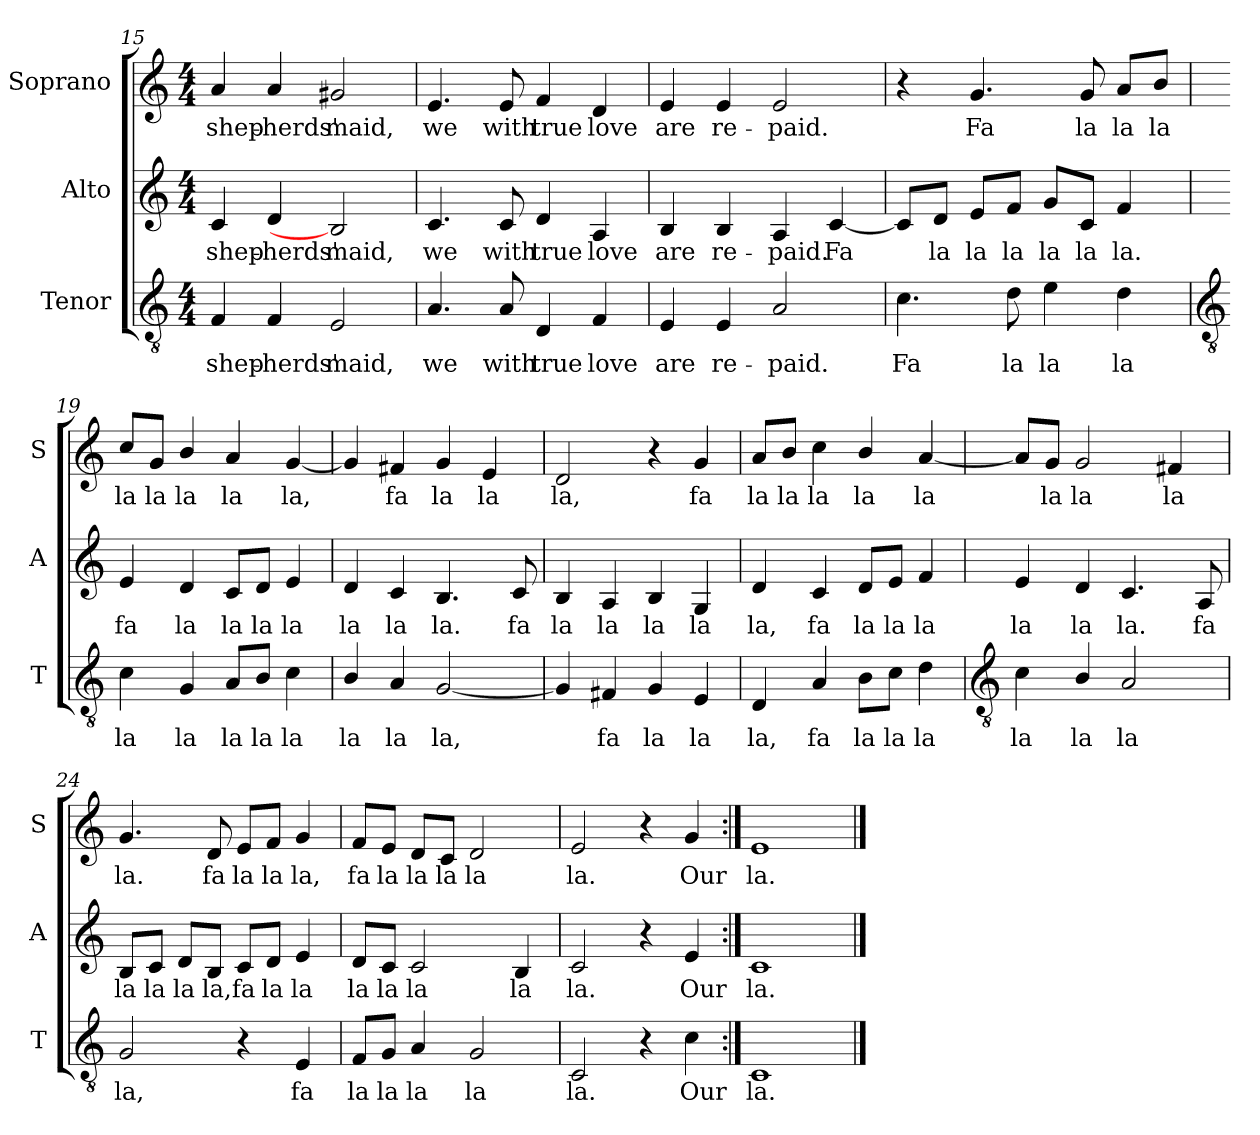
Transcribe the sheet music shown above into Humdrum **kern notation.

**kern	**text	**kern	**text	**kern	**text
*part3	*part3	*part2	*part2	*part1	*part1
*staff3	*staff3	*staff2	*staff2	*staff1	*staff1
*I"Tenor	*	*I"Alto	*	*I"Soprano	*
*I'T	*	*I'A	*	*I'S	*
*clefGv2	*	*clefG2	*	*clefG2	*
*k[]	*	*k[]	*	*k[]	*
*C:	*	*C:	*	*C:	*
*M4/4	*	*M4/4	*	*M4/4	*
=15	=15	=15	=15	=15	=15
!	!LO:LY:b	!	!LO:LY:b	!	!LO:LY:b
4F	shep-	4c	shep-	4a	shep-
!	!LO:LY:b	!	!LO:LY:b	!	!LO:LY:b
4F	-herds'	4d	-herds'	4a	-herds'
!	!LO:LY:b	!	!LO:LY:b	!	!LO:LY:b
2E	maid,	2B]	maid,	2g#X	maid,
=16	=16	=16	=16	=16	=16
!	!LO:LY:b	!	!LO:LY:b	!	!LO:LY:b
4.A	we	4.c	we	4.e	we
!	!LO:LY:b	!	!LO:LY:b	!	!LO:LY:b
8A	with	8c	with	8e	with
!	!LO:LY:b	!	!LO:LY:b	!	!LO:LY:b
4D	true	4d	true	4f	true
!	!LO:LY:b	!	!LO:LY:b	!	!LO:LY:b
4F	love	4A	love	4d	love
=17	=17	=17	=17	=17	=17
!	!LO:LY:b	!	!LO:LY:b	!	!LO:LY:b
4E	are	4B	are	4e	are
!	!LO:LY:b	!	!LO:LY:b	!	!LO:LY:b
4E	re-	4B	re-	4e	re-
!	!LO:LY:b	!	!LO:LY:b	!	!LO:LY:b
2A	-paid.	4A	-paid.	2e	-paid.
!	!	!	!LO:LY:b	!	!
.	.	[4c	Fa	.	.
=18	=18	=18	=18	=18	=18
!	!LO:LY:b	!	!	!	!
4.c	Fa	8c/L]	.	4r	.
!	!	!	!LO:LY:b	!	!
.	.	8d/J	la	.	.
!	!	!	!LO:LY:b	!	!LO:LY:b
.	.	8e/L	la	4.g	Fa
!	!LO:LY:b	!	!LO:LY:b	!	!
8d	la	8f/J	la	.	.
!	!LO:LY:b	!	!LO:LY:b	!	!
4e	la	8g/L	la	.	.
!	!	!	!LO:LY:b	!	!LO:LY:b
.	.	8c/J	la	8g	la
!	!LO:LY:b	!	!LO:LY:b	!	!LO:LY:b
4d	la	4f	la.	8a/L	la
!	!	!	!	!	!LO:LY:b
.	.	.	.	8b/J	la
!!LO:LB:g=z
=19	=19	=19	=19	=19	=19
*clefGv2	*	*	*	*	*
!	!LO:LY:b	!	!LO:LY:b	!	!LO:LY:b
4c	la	4e	fa	8cc/L	la
!	!	!	!	!	!LO:LY:b
.	.	.	.	8g/J	la
!	!LO:LY:b	!	!LO:LY:b	!	!LO:LY:b
4G	la	4d	la	4b/	la
!	!LO:LY:b	!	!LO:LY:b	!	!LO:LY:b
8A/L	la	8c/L	la	4a	la
!	!LO:LY:b	!	!LO:LY:b	!	!
8B/J	la	8d/J	la	.	.
!	!LO:LY:b	!	!LO:LY:b	!	!LO:LY:b
4c	la	4e	la	[4g	la,
=20	=20	=20	=20	=20	=20
!	!LO:LY:b	!	!LO:LY:b	!	!
4B/	la	4d	la	4g]	.
!	!LO:LY:b	!	!LO:LY:b	!	!LO:LY:b
4A	la	4c	la	4f#X	fa
!	!LO:LY:b	!	!LO:LY:b	!	!LO:LY:b
[2G	la,	4.B	la.	4g	la
!	!	!	!	!	!LO:LY:b
.	.	.	.	4e	la
!	!	!	!LO:LY:b	!	!
.	.	8c	fa	.	.
=21	=21	=21	=21	=21	=21
!	!	!	!LO:LY:b	!	!LO:LY:b
4G]	.	4B	la	2d	la,
!	!LO:LY:b	!	!LO:LY:b	!	!
4F#X	fa	4A	la	.	.
!	!LO:LY:b	!	!LO:LY:b	!	!
4G	la	4B	la	4r	.
!	!LO:LY:b	!	!LO:LY:b	!	!LO:LY:b
4E	la	4G	la	4g	fa
=22	=22	=22	=22	=22	=22
!	!LO:LY:b	!	!LO:LY:b	!	!LO:LY:b
4D	la,	4d	la,	8a/L	la
!	!	!	!	!	!LO:LY:b
.	.	.	.	8b/J	la
!	!LO:LY:b	!	!LO:LY:b	!	!LO:LY:b
4A	fa	4c	fa	4cc	la
!	!LO:LY:b	!	!LO:LY:b	!	!LO:LY:b
8B\L	la	8d/L	la	4b/	la
!	!LO:LY:b	!	!LO:LY:b	!	!
8c\J	la	8e/J	la	.	.
!	!LO:LY:b	!	!LO:LY:b	!	!LO:LY:b
4d	la	4f	la	[4a	la
!!LO:LB:g=z
=23	=23	=23	=23	=23	=23
*clefGv2	*	*	*	*	*
!	!LO:LY:b	!	!LO:LY:b	!	!
4c	la	4e	la	8a/L]	.
!	!	!	!	!	!LO:LY:b
.	.	.	.	8g/J	la
!	!LO:LY:b	!	!LO:LY:b	!	!LO:LY:b
4B/	la	4d	la	2g	la
!	!LO:LY:b	!	!LO:LY:b	!	!
2A	la	4.c	la.	.	.
!	!	!	!	!	!LO:LY:b
.	.	.	.	4f#X	la
!	!	!	!LO:LY:b	!	!
.	.	8A	fa	.	.
=24	=24	=24	=24	=24	=24
!	!LO:LY:b	!	!LO:LY:b	!	!LO:LY:b
2G	la,	8B/L	la	4.g	la.
!	!	!	!LO:LY:b	!	!
.	.	8c/J	la	.	.
!	!	!	!LO:LY:b	!	!
.	.	8d/L	la	.	.
!	!	!	!LO:LY:b	!	!LO:LY:b
.	.	8B/J	la,	8d	fa
!	!	!	!LO:LY:b	!	!LO:LY:b
4r	.	8c/L	fa	8e/L	la
!	!	!	!LO:LY:b	!	!LO:LY:b
.	.	8d/J	la	8f/J	la
!	!LO:LY:b	!	!LO:LY:b	!	!LO:LY:b
4E	fa	4e	la	4g	la,
=25	=25	=25	=25	=25	=25
!	!LO:LY:b	!	!LO:LY:b	!	!LO:LY:b
8F/L	la	8d/L	la	8f/L	fa
!	!LO:LY:b	!	!LO:LY:b	!	!LO:LY:b
8G/J	la	8c/J	la	8e/J	la
!	!LO:LY:b	!	!LO:LY:b	!	!LO:LY:b
4A	la	2c	la	8d/L	la
!	!	!	!	!	!LO:LY:b
.	.	.	.	8c/J	la
!	!LO:LY:b	!	!	!	!LO:LY:b
2G	la	.	.	2d	la
!	!	!	!LO:LY:b	!	!
.	.	4B	la	.	.
=26	=26	=26	=26	=26	=26
!	!LO:LY:b	!	!LO:LY:b	!	!LO:LY:b
2C	la.	2c	la.	2e	la.
4r	.	4r	.	4r	.
!	!LO:LY:b	!	!LO:LY:b	!	!LO:LY:b
4c	Our	4e	Our	4g	Our
=27:|!	=27:|!	=27:|!	=27:|!	=27:|!	=27:|!
!	!LO:LY:b	!	!LO:LY:b	!	!LO:LY:b
1C	la.	1c	la.	1e	la.
==	==	==	==	==	==
*-	*-	*-	*-	*-	*-
